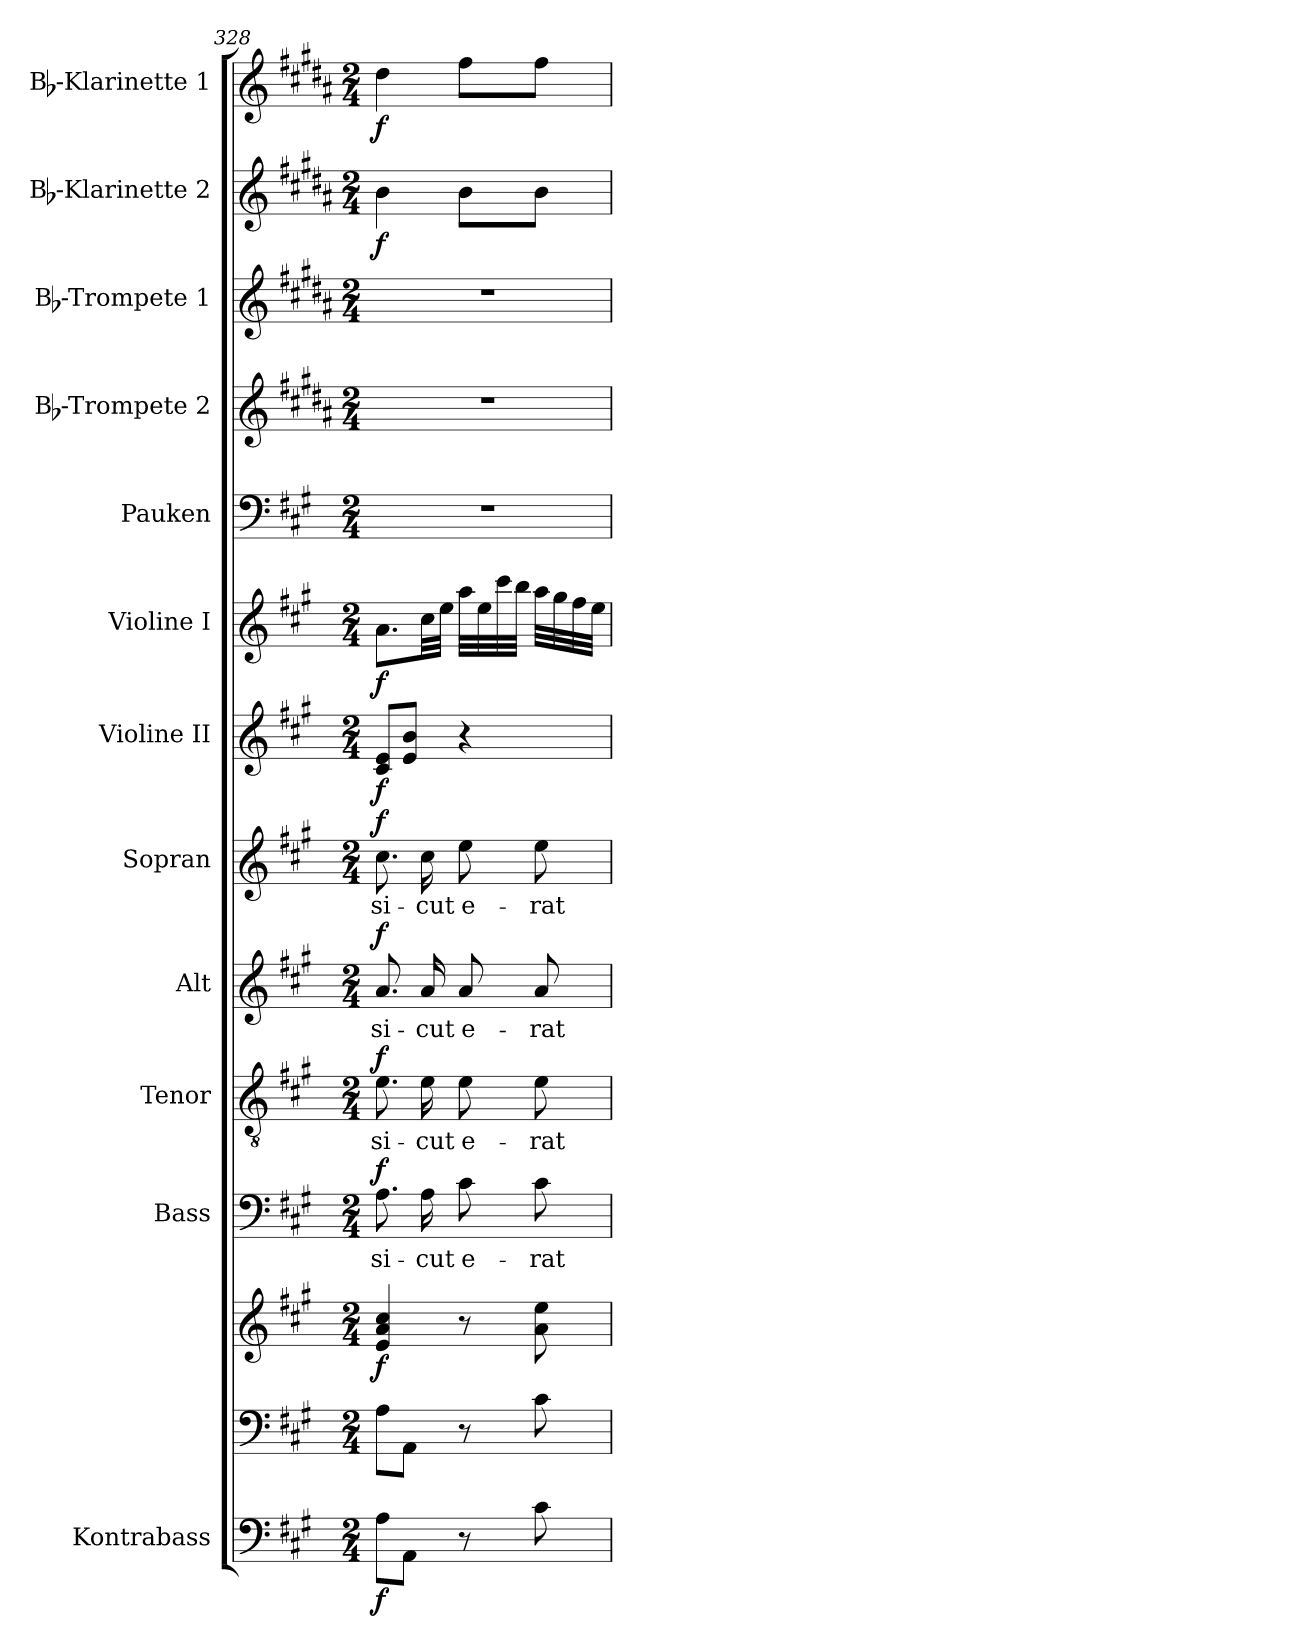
**kern	**dynam	**kern	**kern	**dynam	**kern	**text	**dynam	**kern	**text	**dynam	**kern	**text	**dynam	**kern	**text	**dynam	**kern	**dynam	**kern	**dynam	**kern	**kern	**kern	**kern	**dynam	**kern	**dynam
*part13	*part13	*part12	*part12	*part12	*part11	*part11	*part11	*part10	*part10	*part10	*part9	*part9	*part9	*part8	*part8	*part8	*part7	*part7	*part6	*part6	*part5	*part4	*part3	*part2	*part2	*part1	*part1
*staff14	*staff14	*staff13	*staff12	*staff12/13	*staff11	*staff11	*staff11	*staff10	*staff10	*staff10	*staff9	*staff9	*staff9	*staff8	*staff8	*staff8	*staff7	*staff7	*staff6	*staff6	*staff5	*staff4	*staff3	*staff2	*staff2	*staff1	*staff1
*I"Kontrabass	*	*	*	*	*I"Bass	*	*	*I"Tenor	*	*	*I"Alt	*	*	*I"Sopran	*	*	*I"Violine II	*	*I"Violine I	*	*I"Pauken	*I"Bb-Trompete 2	*I"Bb-Trompete 1	*I"Bb-Klarinette 2	*	*I"Bb-Klarinette 1	*
*I'Kb.	*	*	*	*	*I'B.	*	*	*I'T.	*	*	*I'A.	*	*	*I'S.	*	*	*I'Vl. II	*	*I'Vl. I	*	*I'Pk.	*I'Bb Trp. 2	*I'Bb Trp. 1	*I'Bb Kl. 2	*	*I'Bb Kl. 1	*
*clefF4	*	*clefF4	*clefG2	*	*clefF4	*	*	*clefGv2	*	*	*clefG2	*	*	*clefG2	*	*	*clefG2	*	*clefG2	*	*clefF4	*clefG2	*clefG2	*clefG2	*	*clefG2	*
*ITrd7c12	*	*	*	*	*	*	*	*	*	*	*	*	*	*	*	*	*	*	*	*	*	*ITrd1c2	*ITrd1c2	*ITrd1c2	*	*ITrd1c2	*
*k[f#c#g#]	*	*k[f#c#g#]	*k[f#c#g#]	*	*k[f#c#g#]	*	*	*k[f#c#g#]	*	*	*k[f#c#g#]	*	*	*k[f#c#g#]	*	*	*k[f#c#g#]	*	*k[f#c#g#]	*	*k[f#c#g#]	*k[f#c#g#]	*k[f#c#g#]	*k[f#c#g#]	*	*k[f#c#g#]	*
*A:	*	*A:	*A:	*	*A:	*	*	*A:	*	*	*A:	*	*	*A:	*	*	*A:	*	*A:	*	*A:	*A:	*A:	*A:	*	*A:	*
*M2/4	*	*M2/4	*M2/4	*	*M2/4	*	*	*M2/4	*	*	*M2/4	*	*	*M2/4	*	*	*M2/4	*	*M2/4	*	*M2/4	*M2/4	*M2/4	*M2/4	*	*M2/4	*
=328	=328	=328	=328	=328	=328	=328	=328	=328	=328	=328	=328	=328	=328	=328	=328	=328	=328	=328	=328	=328	=328	=328	=328	=328	=328	=328	=328
!	!LO:DY:b	!	!	!LO:DY:b	!	!LO:LY:b	!LO:DY:a	!	!LO:LY:b	!LO:DY:a	!	!LO:LY:b	!LO:DY:a	!	!LO:LY:b	!LO:DY:a	!	!LO:DY:b	!	!LO:DY:b	!	!	!	!	!LO:DY:b	!	!LO:DY:b
8AA\L	f	8A\L	4e/ 4a/ 4cc#/	f	8.A\	si-	f	8.e\	si-	f	8.a/	si-	f	8.cc#\	si-	f	8c#/ 8e/L	f	8.a\L	f	2r	2r	2r	4a\	f	4cc#\	f
8AAA\J	.	8AA\J	.	.	.	.	.	.	.	.	.	.	.	.	.	.	8e/ 8b/J	.	.	.	.	.	.	.	.	.	.
!	!	!	!	!	!	!LO:LY:b	!	!	!LO:LY:b	!	!	!LO:LY:b	!	!	!LO:LY:b	!	!	!	!	!	!	!	!	!	!	!	!
.	.	.	.	.	16A\	-cut	.	16e\	-cut	.	16a/	-cut	.	16cc#\	-cut	.	.	.	32cc#\LL	.	.	.	.	.	.	.	.
.	.	.	.	.	.	.	.	.	.	.	.	.	.	.	.	.	.	.	32ee\JJJ	.	.	.	.	.	.	.	.
!	!	!	!	!	!	!LO:LY:b	!	!	!LO:LY:b	!	!	!LO:LY:b	!	!	!LO:LY:b	!	!	!	!	!	!	!	!	!	!	!	!
8r	.	8r	8r	.	8c#\	e-	.	8e\	e-	.	8a/	e-	.	8ee\	e-	.	4r	.	32aa\LLL	.	.	.	.	8a\L	.	8ee\L	.
.	.	.	.	.	.	.	.	.	.	.	.	.	.	.	.	.	.	.	32ee\	.	.	.	.	.	.	.	.
.	.	.	.	.	.	.	.	.	.	.	.	.	.	.	.	.	.	.	32ccc#\	.	.	.	.	.	.	.	.
.	.	.	.	.	.	.	.	.	.	.	.	.	.	.	.	.	.	.	32bb\JJJ	.	.	.	.	.	.	.	.
!	!	!	!	!	!	!LO:LY:b	!	!	!LO:LY:b	!	!	!LO:LY:b	!	!	!LO:LY:b	!	!	!	!	!	!	!	!	!	!	!	!
8C#\	.	8c#\	8a\ 8ee\	.	8c#\	-rat	.	8e\	-rat	.	8a/	-rat	.	8ee\	-rat	.	.	.	32aa\LLL	.	.	.	.	8a\J	.	8ee\J	.
.	.	.	.	.	.	.	.	.	.	.	.	.	.	.	.	.	.	.	32gg#\	.	.	.	.	.	.	.	.
.	.	.	.	.	.	.	.	.	.	.	.	.	.	.	.	.	.	.	32ff#\	.	.	.	.	.	.	.	.
.	.	.	.	.	.	.	.	.	.	.	.	.	.	.	.	.	.	.	32ee\JJJ	.	.	.	.	.	.	.	.
=	=	=	=	=	=	=	=	=	=	=	=	=	=	=	=	=	=	=	=	=	=	=	=	=	=	=	=
*-	*-	*-	*-	*-	*-	*-	*-	*-	*-	*-	*-	*-	*-	*-	*-	*-	*-	*-	*-	*-	*-	*-	*-	*-	*-	*-	*-
